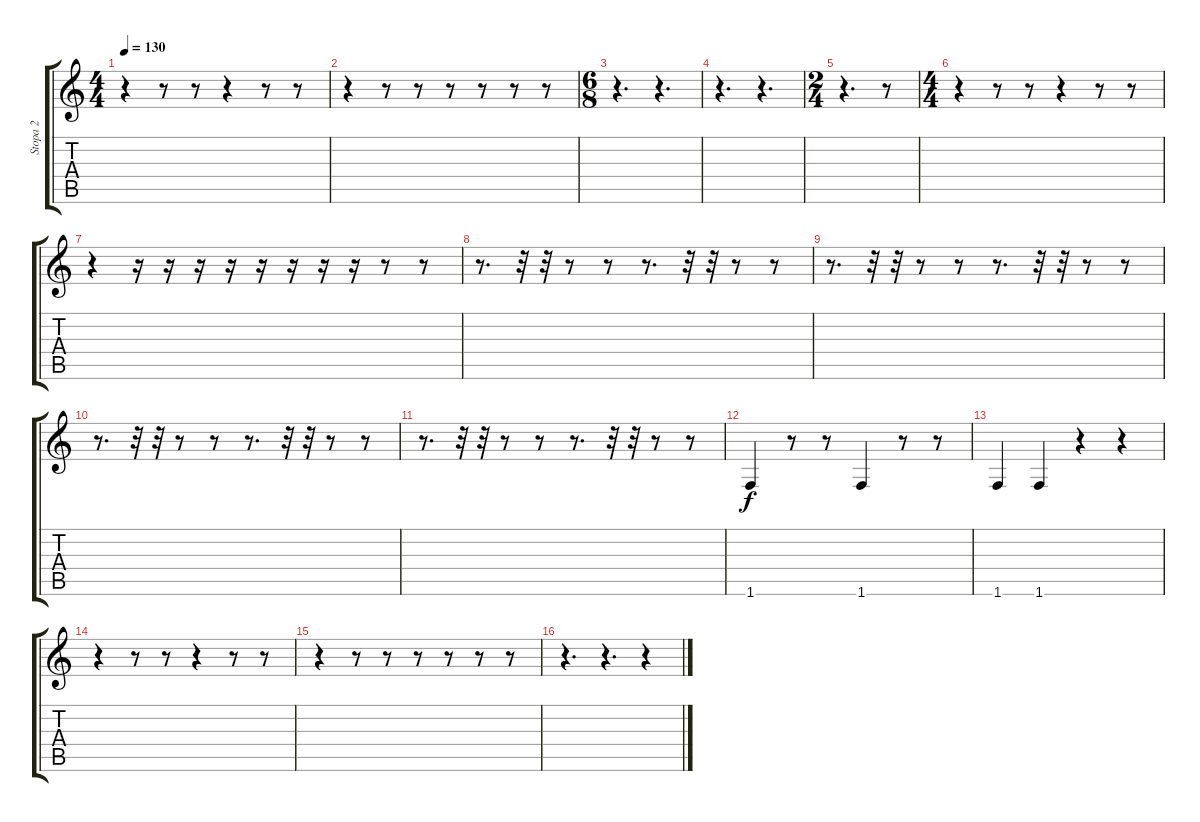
\track ("Stopa 2" "Stopa 2") {instrument fretlessbass}
\staff {score tabs}
\tuning (E4 B3 G3 D3 A2 E2) {hide}
\ts (4 4)
\tempo 130
\clef g2
\ks c
r.4{dy f} r.8 r.8 r.4 r.8 r.8 |
r.4 r.8 r.8 r.8 r.8 r.8 r.8 |
\ts (6 8)
r.4{d} r.4{d} |
r.4{d} r.4{d} |
\ts (2 4)
r.4{d} r.8 |
\ts (4 4)
r.4 r.8 r.8 r.4 r.8 r.8 |
r.4 r.16 r.16 r.16 r.16 r.16 r.16 r.16 r.16 r.8 r.8 |
r.8{d} r.32 r.32 r.8 r.8 r.8{d} r.32 r.32 r.8 r.8 |
r.8{d} r.32 r.32 r.8 r.8 r.8{d} r.32 r.32 r.8 r.8 |
r.8{d} r.32 r.32 r.8 r.8 r.8{d} r.32 r.32 r.8 r.8 |
r.8{d} r.32 r.32 r.8 r.8 r.8{d} r.32 r.32 r.8 r.8 |
1.6.4 r.8 r.8 1.6.4 r.8 r.8 |
1.6.4 1.6.4 r.4 r.4 |
r.4 r.8 r.8 r.4 r.8 r.8 |
r.4 r.8 r.8 r.8 r.8 r.8 r.8 |
r.4{d} r.4{d} r.4
